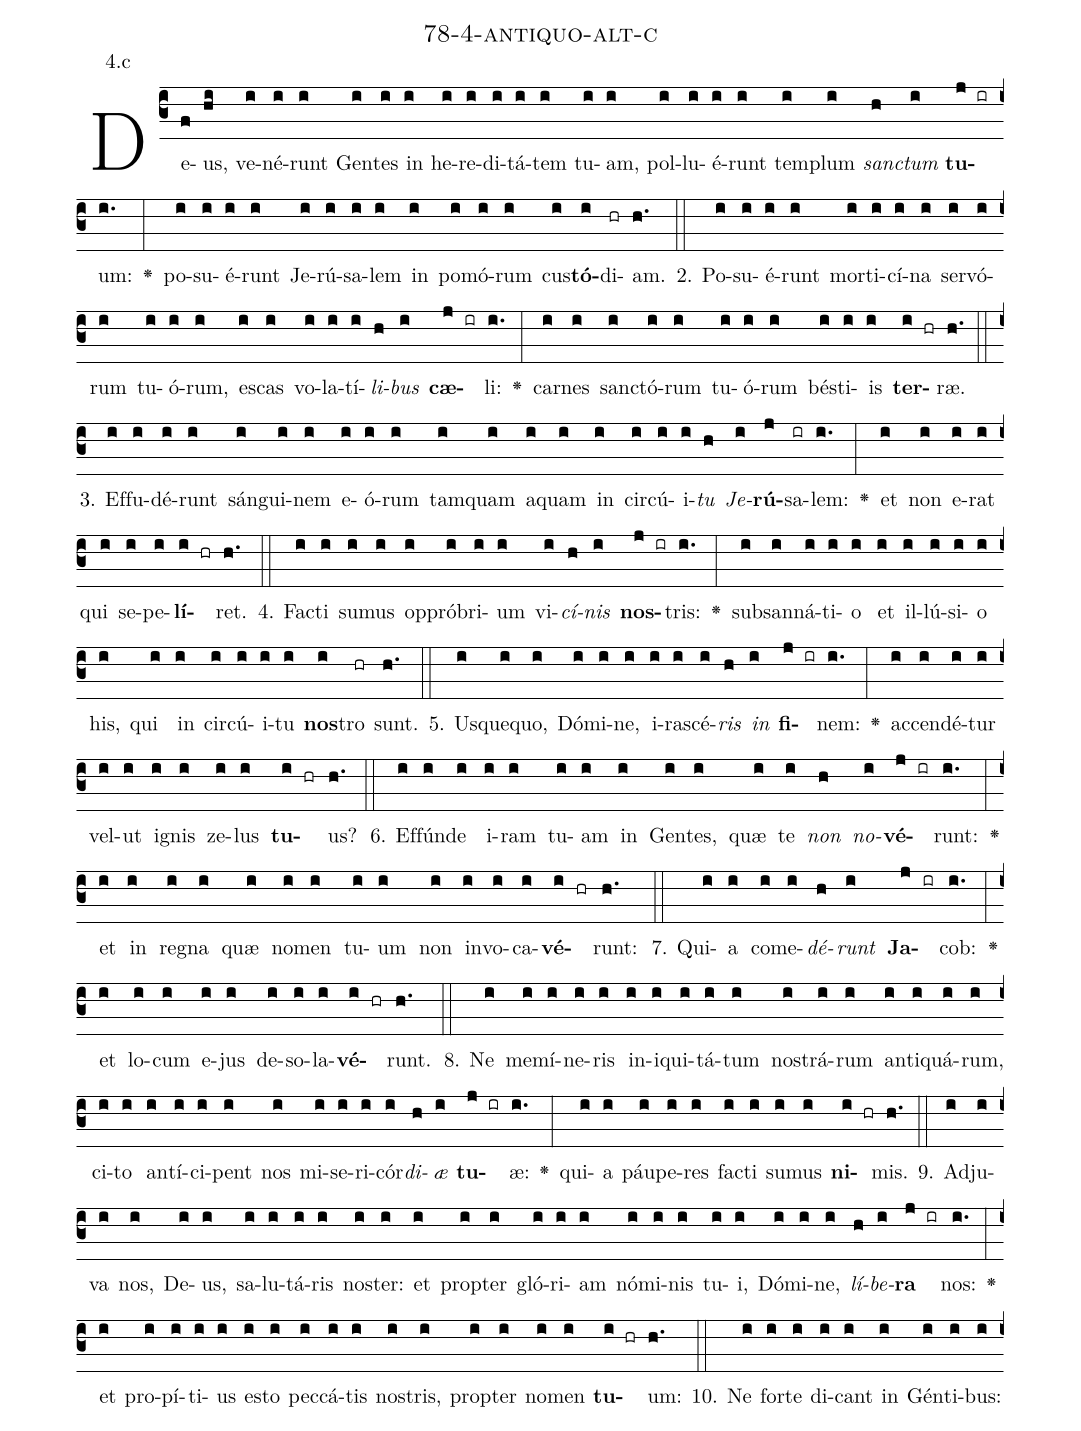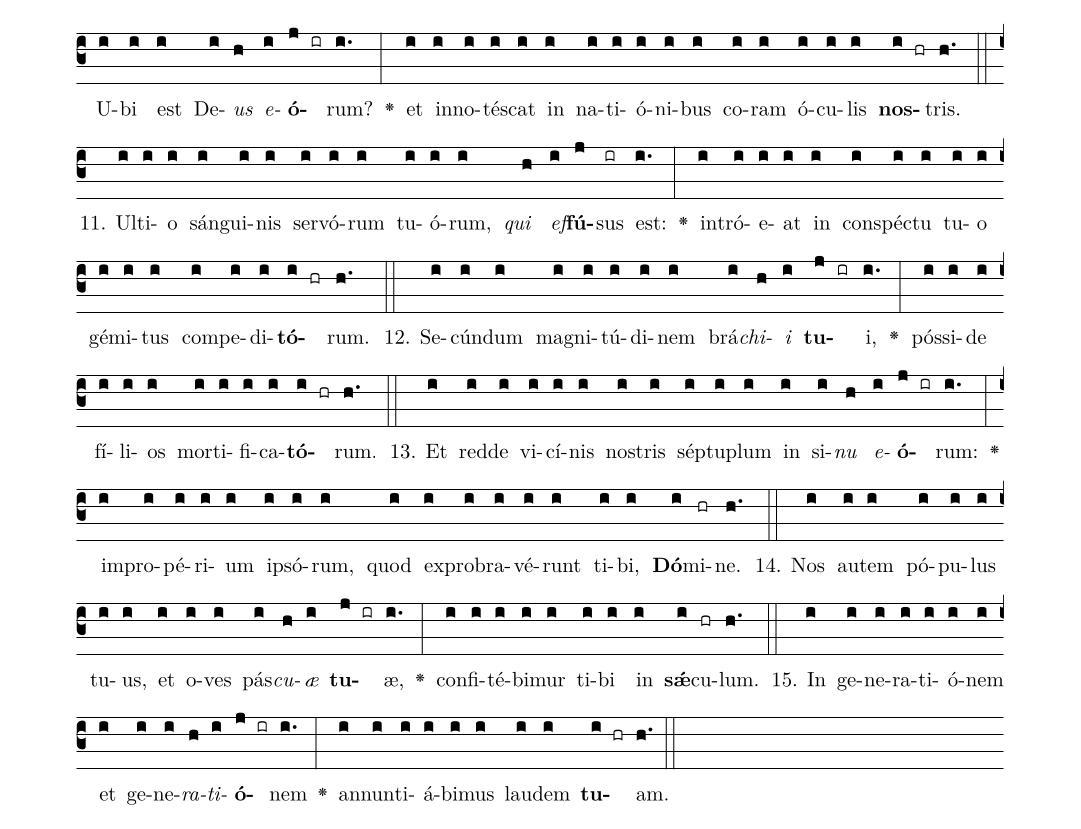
name: 78-4-antiquo-alt-c;
annotation: 4.c;
%%
(c3)De(f)us,(hi) ve(i)né(i)runt(i) Gen(i)tes(i) in(i) he(i)re(i)di(i)tá(i)tem(i) tu(i)am,(i) pol(i)lu(i)é(i)runt(i) tem(i)plum(i) <i>sanc</i>(h)<i>tum</i>(i) <b>tu</b>(j ir)um:(i.) <v>\greheightstar</v>(:) po(i)su(i)é(i)runt(i) Je(i)rú(i)sa(i)lem(i) in(i) po(i)mó(i)rum(i) cus(i)<b>tó</b>(i)di(hr)am.(h.) (::)
2. Po(i)su(i)é(i)runt(i) mor(i)ti(i)cí(i)na(i) ser(i)vó(i)rum(i) tu(i)ó(i)rum,(i) es(i)cas(i) vo(i)la(i)tí(i)<i>li</i>(h)<i>bus</i>(i) <b>cæ</b>(j ir)li:(i.) <v>\greheightstar</v>(:) car(i)nes(i) sanc(i)tó(i)rum(i) tu(i)ó(i)rum(i) bés(i)ti(i)is(i) <b>ter</b>(i hr)ræ.(h.) (::)
3. Ef(i)fu(i)dé(i)runt(i) sán(i)gui(i)nem(i) e(i)ó(i)rum(i) tam(i)quam(i) a(i)quam(i) in(i) cir(i)cú(i)i(i)<i>tu</i>(h) <i>Je</i>(i)<b>rú</b>(j)sa(ir)lem:(i.) <v>\greheightstar</v>(:) et(i) non(i) e(i)rat(i) qui(i) se(i)pe(i)<b>lí</b>(i hr)ret.(h.) (::)
4. Fac(i)ti(i) su(i)mus(i) op(i)pró(i)bri(i)um(i) vi(i)<i>cí</i>(h)<i>nis</i>(i) <b>nos</b>(j ir)tris:(i.) <v>\greheightstar</v>(:) sub(i)san(i)ná(i)ti(i)o(i) et(i) il(i)lú(i)si(i)o(i) his,(i) qui(i) in(i) cir(i)cú(i)i(i)tu(i) <b>nos</b>(i)tro(hr) sunt.(h.) (::)
5. Us(i)que(i)quo,(i) Dó(i)mi(i)ne,(i) i(i)ra(i)scé(i)<i>ris</i>(h) <i>in</i>(i) <b>fi</b>(j ir)nem:(i.) <v>\greheightstar</v>(:) ac(i)cen(i)dé(i)tur(i) vel(i)ut(i) i(i)gnis(i) ze(i)lus(i) <b>tu</b>(i hr)us?(h.) (::)
6. Ef(i)fún(i)de(i) i(i)ram(i) tu(i)am(i) in(i) Gen(i)tes,(i) quæ(i) te(i) <i>non</i>(h) <i>no</i>(i)<b>vé</b>(j ir)runt:(i.) <v>\greheightstar</v>(:) et(i) in(i) re(i)gna(i) quæ(i) no(i)men(i) tu(i)um(i) non(i) in(i)vo(i)ca(i)<b>vé</b>(i hr)runt:(h.) (::)
7. Qui(i)a(i) com(i)e(i)<i>dé</i>(h)<i>runt</i>(i) <b>Ja</b>(j ir)cob:(i.) <v>\greheightstar</v>(:) et(i) lo(i)cum(i) e(i)jus(i) de(i)so(i)la(i)<b>vé</b>(i hr)runt.(h.) (::)
8. Ne(i) me(i)mí(i)ne(i)ris(i) in(i)i(i)qui(i)tá(i)tum(i) nos(i)trá(i)rum(i) an(i)ti(i)quá(i)rum,(i) ci(i)to(i) an(i)tí(i)ci(i)pent(i) nos(i) mi(i)se(i)ri(i)cór(i)<i>di</i>(h)<i>æ</i>(i) <b>tu</b>(j ir)æ:(i.) <v>\greheightstar</v>(:) qui(i)a(i) páu(i)pe(i)res(i) fac(i)ti(i) su(i)mus(i) <b>ni</b>(i hr)mis.(h.) (::)
9. Ad(i)ju(i)va(i) nos,(i) De(i)us,(i) sa(i)lu(i)tá(i)ris(i) nos(i)ter:(i) et(i) prop(i)ter(i) gló(i)ri(i)am(i) nó(i)mi(i)nis(i) tu(i)i,(i) Dó(i)mi(i)ne,(i) <i>lí</i>(h)<i>be</i>(i)<b>ra</b>(j ir) nos:(i.) <v>\greheightstar</v>(:) et(i) pro(i)pí(i)ti(i)us(i) es(i)to(i) pec(i)cá(i)tis(i) nos(i)tris,(i) prop(i)ter(i) no(i)men(i) <b>tu</b>(i hr)um:(h.) (::)
10. Ne(i) for(i)te(i) di(i)cant(i) in(i) Gén(i)ti(i)bus:(i) U(i)bi(i) est(i) De(i)<i>us</i>(h) <i>e</i>(i)<b>ó</b>(j ir)rum?(i.) <v>\greheightstar</v>(:) et(i) in(i)no(i)tés(i)cat(i) in(i) na(i)ti(i)ó(i)ni(i)bus(i) co(i)ram(i) ó(i)cu(i)lis(i) <b>nos</b>(i hr)tris.(h.) (::)
11. Ul(i)ti(i)o(i) sán(i)gui(i)nis(i) ser(i)vó(i)rum(i) tu(i)ó(i)rum,(i) <i>qui</i>(h) <i>ef</i>(i)<b>fú</b>(j)sus(ir) est:(i.) <v>\greheightstar</v>(:) in(i)tró(i)e(i)at(i) in(i) con(i)spéc(i)tu(i) tu(i)o(i) gé(i)mi(i)tus(i) com(i)pe(i)di(i)<b>tó</b>(i hr)rum.(h.) (::)
12. Se(i)cún(i)dum(i) ma(i)gni(i)tú(i)di(i)nem(i) brá(i)<i>chi</i>(h)<i>i</i>(i) <b>tu</b>(j ir)i,(i.) <v>\greheightstar</v>(:) pós(i)si(i)de(i) fí(i)li(i)os(i) mor(i)ti(i)fi(i)ca(i)<b>tó</b>(i hr)rum.(h.) (::)
13. Et(i) red(i)de(i) vi(i)cí(i)nis(i) nos(i)tris(i) sép(i)tu(i)plum(i) in(i) si(i)<i>nu</i>(h) <i>e</i>(i)<b>ó</b>(j ir)rum:(i.) <v>\greheightstar</v>(:) im(i)pro(i)pé(i)ri(i)um(i) ip(i)só(i)rum,(i) quod(i) ex(i)pro(i)bra(i)vé(i)runt(i) ti(i)bi,(i) <b>Dó</b>(i)mi(hr)ne.(h.) (::)
14. Nos(i) au(i)tem(i) pó(i)pu(i)lus(i) tu(i)us,(i) et(i) o(i)ves(i) pás(i)<i>cu</i>(h)<i>æ</i>(i) <b>tu</b>(j ir)æ,(i.) <v>\greheightstar</v>(:) con(i)fi(i)té(i)bi(i)mur(i) ti(i)bi(i) in(i) <b>sǽ</b>(i)cu(hr)lum.(h.) (::)
15. In(i) ge(i)ne(i)ra(i)ti(i)ó(i)nem(i) et(i) ge(i)ne(i)<i>ra</i>(h)<i>ti</i>(i)<b>ó</b>(j ir)nem(i.) <v>\greheightstar</v>(:) an(i)nun(i)ti(i)á(i)bi(i)mus(i) lau(i)dem(i) <b>tu</b>(i hr)am.(h.) (::)
